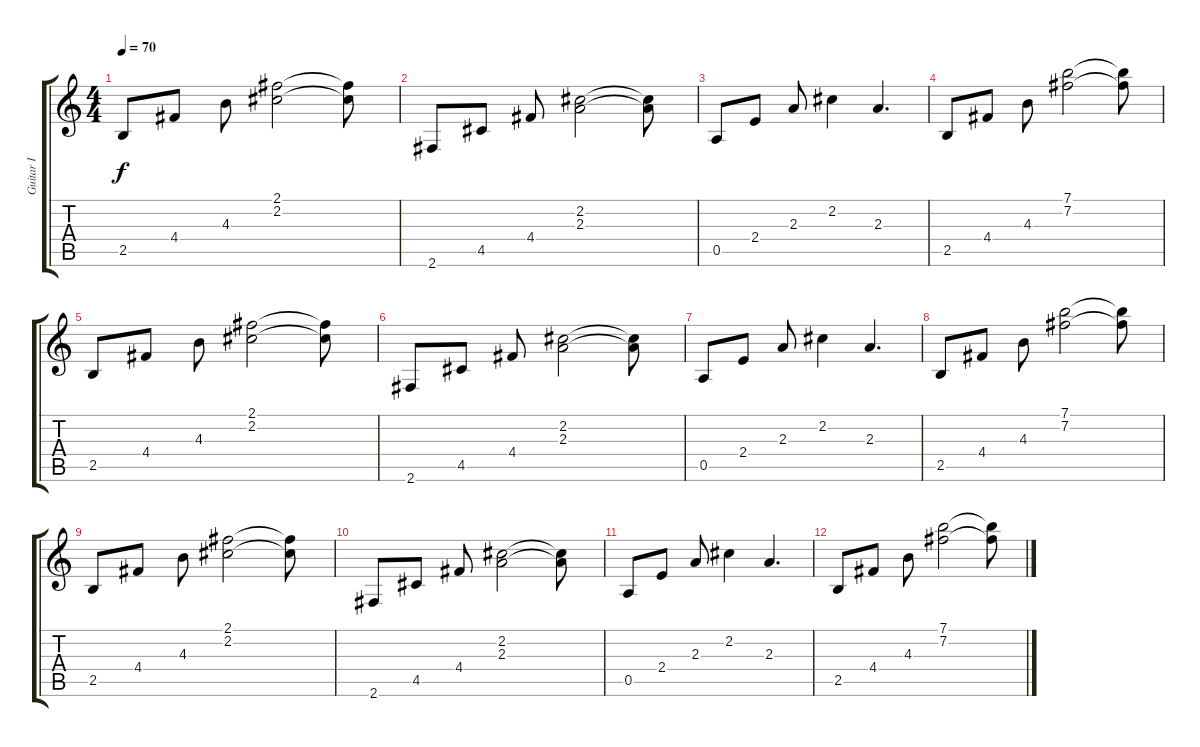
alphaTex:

\track ("Guitar I" "Guitar I") {instrument distortionguitar}
\staff {score tabs}
\tuning (E4 B3 G3 D3 A2 E2) {hide}
\ts (4 4)
\tempo 70
\clef g2
\ks c
2.5.8{dy f instrument electricguitarclean} 4.4.8 4.3.8 (2.1 2.2).2 (2.1{t} 2.2{t}).8 |
2.6.8 4.5.8 4.4.8 (2.2 2.3).2 (2.2{t} 2.3{t}).8 |
0.5.8 2.4.8 2.3.8 2.2.4 2.3.4{d} |
2.5.8 4.4.8 4.3.8 (7.1 7.2).2 (7.1{t} 7.2{t}).8 |
2.5.8{instrument electricguitarclean} 4.4.8 4.3.8 (2.1 2.2).2 (2.1{t} 2.2{t}).8 |
2.6.8 4.5.8 4.4.8 (2.2 2.3).2 (2.2{t} 2.3{t}).8 |
0.5.8 2.4.8 2.3.8 2.2.4 2.3.4{d} |
2.5.8 4.4.8 4.3.8 (7.1 7.2).2 (7.1{t} 7.2{t}).8 |
2.5.8{instrument electricguitarclean} 4.4.8 4.3.8 (2.1 2.2).2 (2.1{t} 2.2{t}).8 |
2.6.8 4.5.8 4.4.8 (2.2 2.3).2 (2.2{t} 2.3{t}).8 |
0.5.8 2.4.8 2.3.8 2.2.4 2.3.4{d} |
2.5.8 4.4.8 4.3.8 (7.1 7.2).2 (7.1{t} 7.2{t}).8
